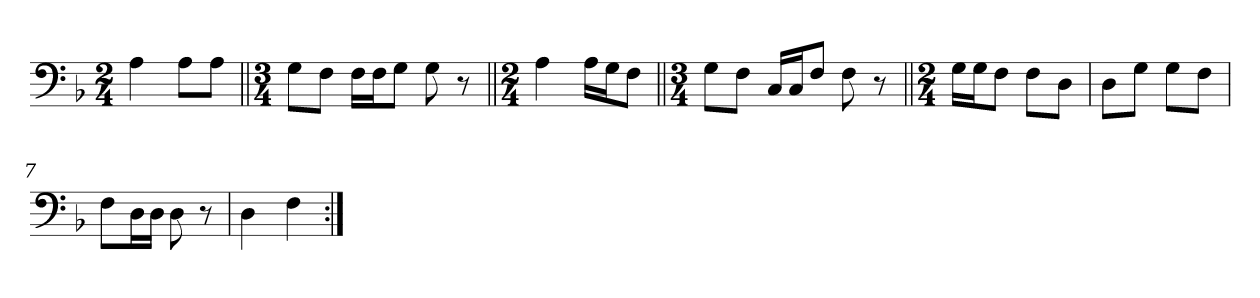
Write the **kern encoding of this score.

**kern
*part1
*staff1
*clefF4
*k[b-]
*M2/4
=1
4A\
8A\L
8A\J
=2||
*M3/4
8G\L
8F\J
16F\LL
16F\J
8G\J
8G\
8r
=3||
*M2/4
4A\
16A\LL
16G\J
8F\J
=4||
*M3/4
8G\L
8F\J
16C/LL
16C/J
8F/J
8F\
8r
=5||
*M2/4
16G\LL
16G\J
8F\J
8F\L
8D\J
=6
8D\L
8G\J
8G\L
8F\J
=7
8F\L
16D\L
16D\JJ
8D\
8r
=8
4D\
4F\
=:|!
*-
